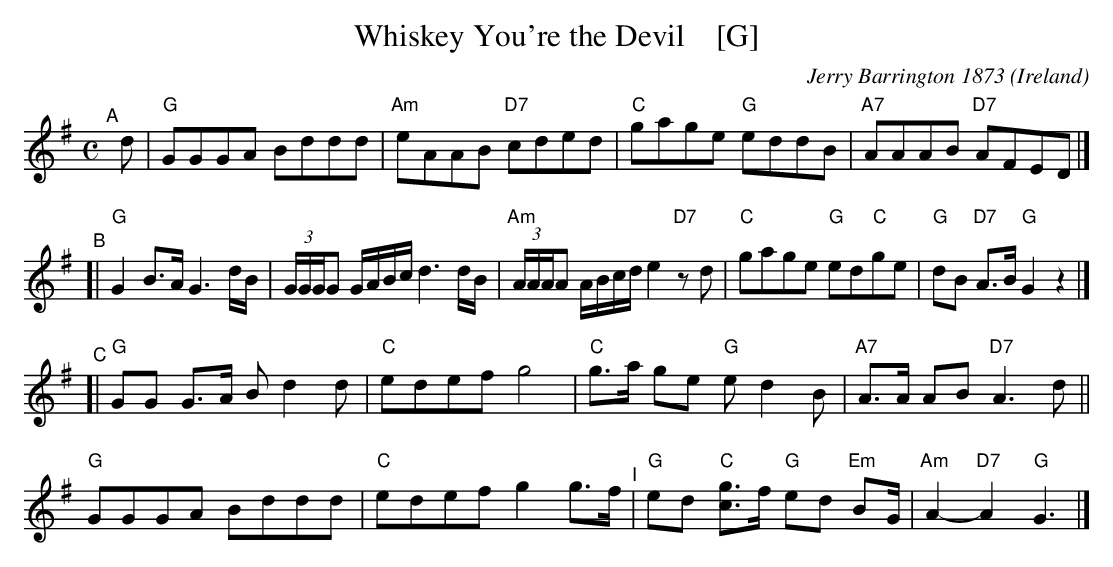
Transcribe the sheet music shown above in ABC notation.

X:1
T: Whiskey You're the Devil    [G]
C: Jerry Barrington 1873
O: Ireland
M: C
L: 1/16
K: G
"^A"[|] d2 |\
"G"G2G2G2A2 B2d2d2d2 | "Am"e2A2A2B2 "D7"c2d2e2d2 |\
"C"g2a2g2e2 "G"e2d2d2B2 | "A7"A2A2A2B2 "D7"A2F2E2D2 |]
"^B"[|\
"G"G4B3A G6dB | (3GGGG2 GABc d6 dB | "Am"(3AAAA2 ABcd e4 "D7"z2d2 |\
"C"g2a2g2e2 "G"e2d2"C"g2e2 | "G"d2B2 "D7"A3B "G"G4 z4 |]
"^C"[|\
"G"G2G2 G3A B2d4d2 | "C"e2d2e2f2 g8 |\
"C"g3a g2e2 "G"e2d4B2 | "A7"A3A A2B2 "D7"A6 d2 ||
"G"G2G2G2A2 B2d2d2d2 | "C"e2d2e2f2 g4g3f "^I"|\
"G"e2d2 "C"[g3c3]f "G"e2d2 "Em"B2G | "Am"A4-"D7"A4 "G"G6 |]
